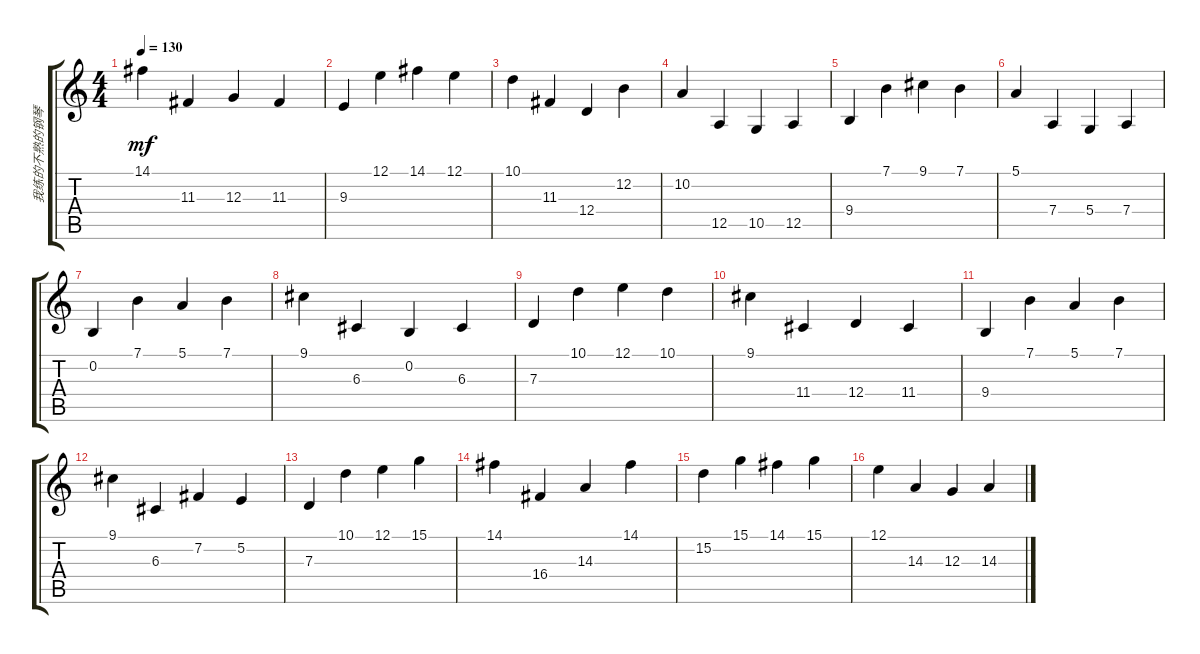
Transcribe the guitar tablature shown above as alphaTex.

\track ("我练的不熟的钢琴" "我练的不熟的钢琴") {instrument acousticgrandpiano}
\staff {score tabs}
\tuning (E4 B3 G3 D3 A2 E2) {hide}
\ts (4 4)
\tempo 130
\clef g2
\ks c
14.1.4{dy mf} 11.3.4 12.3.4 11.3.4 |
9.3.4 12.1.4 14.1.4 12.1.4 |
10.1.4 11.3.4 12.4.4 12.2.4 |
10.2.4 12.5.4 10.5.4 12.5.4 |
9.4.4 7.1.4 9.1.4 7.1.4 |
5.1.4 7.4.4 5.4.4 7.4.4 |
0.2.4 7.1.4 5.1.4 7.1.4 |
9.1.4 6.3.4 0.2.4 6.3.4 |
7.3.4 10.1.4 12.1.4 10.1.4 |
9.1.4 11.4.4 12.4.4 11.4.4 |
9.4.4 7.1.4 5.1.4 7.1.4 |
9.1.4 6.3.4 7.2.4 5.2.4 |
7.3.4 10.1.4 12.1.4 15.1.4 |
14.1.4 16.4.4 14.3.4 14.1.4 |
15.2.4 15.1.4 14.1.4 15.1.4 |
12.1.4 14.3.4 12.3.4 14.3.4
